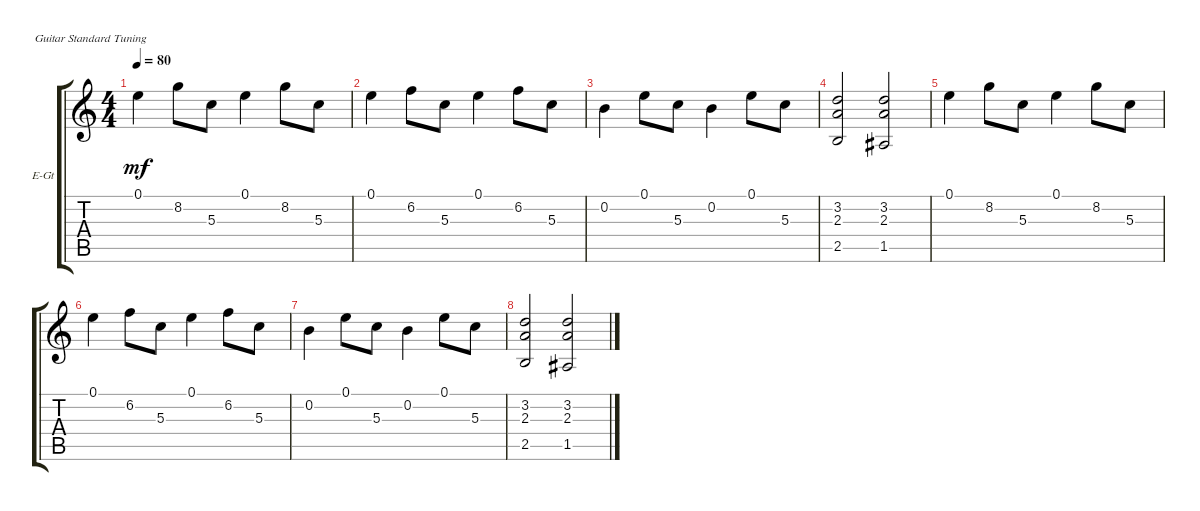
\defaultSystemsLayout 4
\bracketExtendMode groupsimilarinstruments
\firstSystemTrackNameOrientation horizontal
\otherSystemsTrackNameOrientation horizontal
\track ("Electric Guitar" "E-Gt") {instrument electricguitarclean}
\staff {score tabs}
\tuning (E4 B3 G3 D3 A2 E2)
\ts (4 4)
\tempo 80
\clef g2
\ks c
0.1.4{dy mf instrument electricguitarclean} 8.2.8 5.3.8 0.1.4 8.2.8 5.3.8 |
0.1.4 6.2.8 5.3.8 0.1.4 6.2.8 5.3.8 |
0.2.4 0.1.8 5.3.8 0.2.4 0.1.8 5.3.8 |
(2.5 2.3 3.2).2 (1.5 3.2 2.3).2 |
0.1.4 8.2.8 5.3.8 0.1.4 8.2.8 5.3.8 |
0.1.4 6.2.8 5.3.8 0.1.4 6.2.8 5.3.8 |
0.2.4 0.1.8 5.3.8 0.2.4 0.1.8 5.3.8 |
(2.5 2.3 3.2).2 (1.5 3.2 2.3).2
